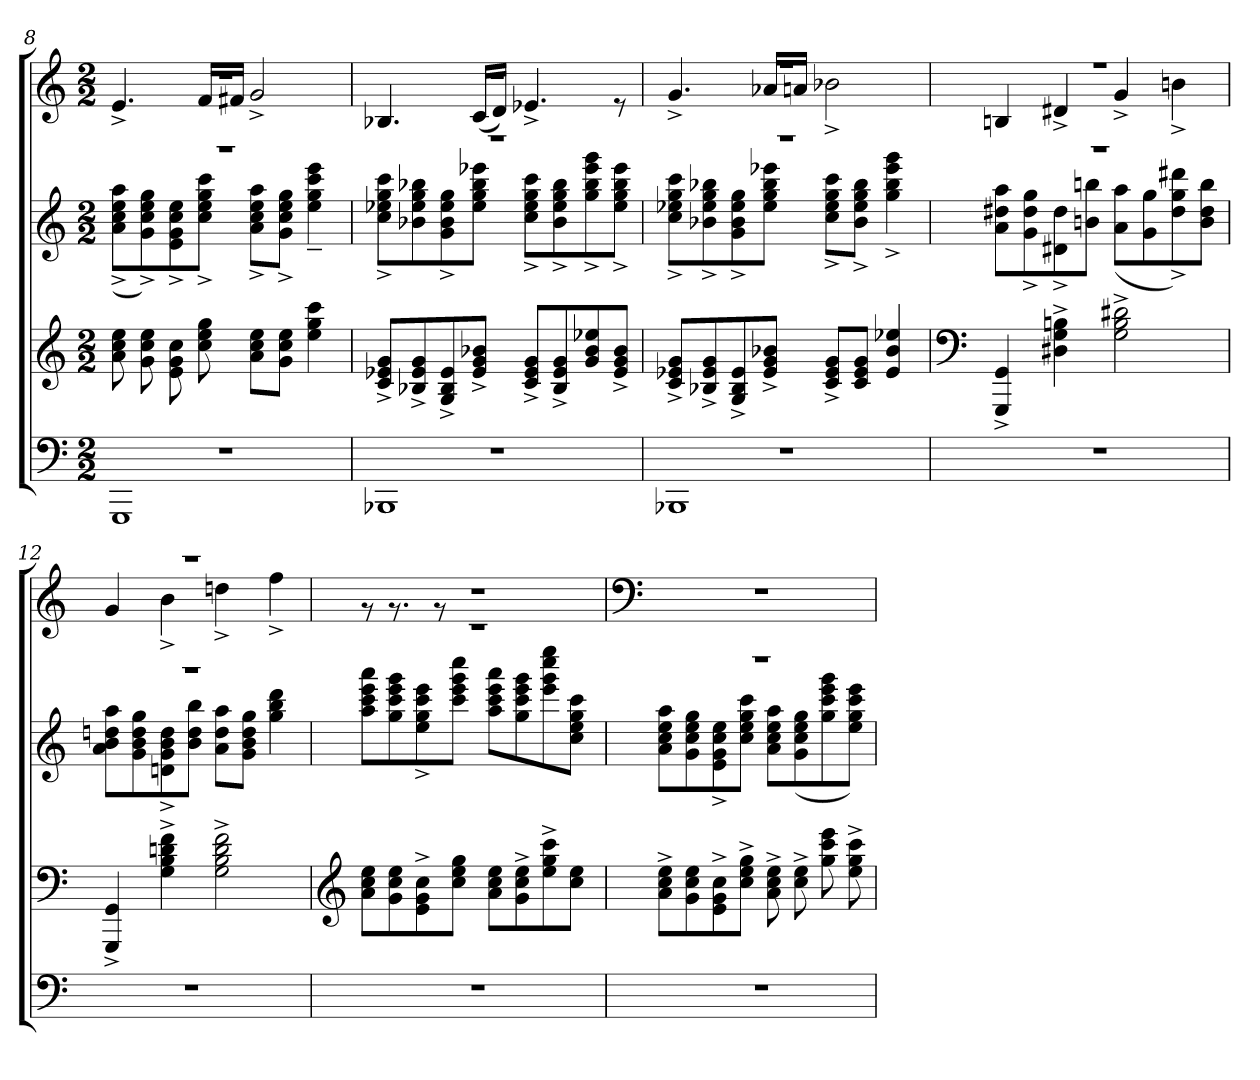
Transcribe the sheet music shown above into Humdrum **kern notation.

**kern	**kern	**kern	**kern
*part3	*part2	*part2	*part1
*staff4	*staff3	*staff2	*staff1
*clefF4	*clefG2	*clefG2	*clefG2
*k[]	*k[]	*k[]	*k[]
*M2/2	*M2/2	*M2/2	*M2/2
=8	=8	=8	=8
*^	*	*^	*^
1r	1GGG	8a\ 8cc\ 8ee\	1r	(<8a\^ 8cc\^ 8ee\^ 8aa\^L	1r	4.e^/
.	.	8g\ 8cc\ 8ee\	.	8g\^ 8cc\^ 8ee\^ 8gg\^)	.	.
.	.	8e\ 8g\ 8cc\	.	8e\^ 8g\^ 8cc\^ 8ee\^	.	.
.	.	8cc\ 8ee\ 8gg\	.	8cc\^ 8ee\^ 8gg\^ 8ccc\^J	.	16f/LL
.	.	.	.	.	.	16f#X/JJ
.	.	8a\ 8cc\ 8ee\L	.	8a\^ 8cc\^ 8ee\^ 8aa\^L	.	2g^/
.	.	8g\ 8cc\ 8ee\J	.	8g\^ 8cc\^ 8ee\^ 8gg\^J	.	.
.	.	4ee\ 4gg\ 4ccc\	.	4ee\~ 4gg\~ 4ccc\~ 4eee\~	.	.
=9	=9	=9	=9	=9	=9	=9
1r	1BBB-X	8c/^ 8e-X/^ 8g/^L	1r	8cc\^ 8ee-X\^ 8gg\^ 8ccc\^L	1r	4.B-X/
.	.	8B-X/^ 8e-/^ 8g/^	.	8b-X\ 8ee-\ 8gg\ 8bb-X\	.	.
.	.	8G/^ 8B-/^ 8e-/^	.	8g\^ 8b-\^ 8ee-\^ 8gg\^	.	.
.	.	8e-/^ 8g/^ 8b-X/^J	.	8ee-\ 8gg\ 8bb-\ 8eee-X\J	.	(<16c/LL
.	.	.	.	.	.	16d/JJ)
.	.	8c/^ 8e-/^ 8g/^L	.	8cc\^ 8ee-\^ 8gg\^ 8ccc\^L	.	4.e-X^/
.	.	8B-/^ 8e-/^ 8g/^	.	8b-\^ 8ee-\^ 8gg\^ 8bb-\^	.	.
.	.	8g/ 8b-/ 8ee-X/	.	8gg\^ 8bb-\^ 8eee-\^ 8ggg\^	.	.
.	.	8e-/^ 8g/^ 8b-/^J	.	8ee-\^ 8gg\^ 8bb-\^ 8eee-\^J	.	8r
=10	=10	=10	=10	=10	=10	=10
1r	1BBB-X	8c/^ 8e-X/^ 8g/^L	1r	8cc\^ 8ee-X\^ 8gg\^ 8ccc\^L	1r	4.g^/
.	.	8B-X/^ 8e-/^ 8g/^	.	8b-X\^ 8ee-\^ 8gg\^ 8bb-X\^	.	.
.	.	8G/^ 8B-/^ 8e-/^	.	8g\^ 8b-\^ 8ee-\^ 8gg\^	.	.
.	.	8e-/^ 8g/^ 8b-X/^J	.	8ee-\ 8gg\ 8bb-\ 8eee-X\J	.	16a-X/LL
.	.	.	.	.	.	16an/JJ
.	.	8c/^ 8e-/^ 8g/^L	.	8cc\^ 8ee-\^ 8gg\^ 8ccc\^L	.	2b-X^\
.	.	8c/ 8e-/ 8g/J	.	8b-\^ 8ee-\^ 8gg\^ 8bb-\^J	.	.
.	.	4e-/ 4b-/ 4ee-X/	.	4gg\^ 4bb-\^ 4eee-\^ 4ggg\^	.	.
*v	*v	*	*	*	*	*
=11	=11	=11	=11	=11	=11
*	*clefF4	*	*	*	*
1r	4GGG/^ 4GG/^	1r	8a\ 8dd#X\ 8aa\L	1r	4Bn/
.	.	.	8g\^ 8dd#\^ 8gg\^	.	.
.	4D#X\^ 4G\^ 4Bn\^	.	8d#X\^ 8dd#\^	.	4d#X^/
.	.	.	8bn\ 8bbn\J	.	.
.	2G\^ 2B\^ 2d#X\^	.	(>8a\ 8aa\L	.	4g^/
.	.	.	8g\ 8gg\	.	.
.	.	.	8dd#\^ 8gg\^ 8ddd#X\^)	.	4bn^\
.	.	.	8b\ 8dd#\ 8bb\J	.	.
=12	=12	=12	=12	=12	=12
1r	4GGG/^ 4GG/^	1r	8a\ 8b\ 8ddn\ 8aa\L	1r	4g/
.	.	.	8g\ 8b\ 8dd\ 8gg\	.	.
.	4G\^ 4B\^ 4dn\^ 4f\^	.	8dn\^ 8g\^ 8b\^ 8dd\^	.	4b^\
.	.	.	8b\ 8dd\ 8bb\J	.	.
.	2G\^ 2B\^ 2d\^ 2f\^	.	8a\ 8dd\ 8aa\L	.	4ddn^\
.	.	.	8g\ 8b\ 8dd\ 8gg\J	.	.
.	.	.	4gg\ 4bb\ 4ddd\	.	4ff^\
=13	=13	=13	=13	=13	=13
*	*clefG2	*	*	*	*
1r	8a\ 8cc\ 8ee\L	1r	8aa\ 8ccc\ 8eee\ 8aaa\L	1r	8r
.	8g\ 8cc\ 8ee\	.	8gg\ 8ccc\ 8eee\ 8ggg\	.	8.r
.	8e\^ 8g\^ 8cc\^	.	8ee\^ 8gg\^ 8ccc\^ 8eee\^	.	.
.	.	.	.	.	8r
.	8cc\ 8ee\ 8gg\J	.	8ccc\ 8eee\ 8ggg\ 8cccc\J	.	.
.	.	.	.	.	2ryy
.	8a\ 8cc\ 8ee\L	.	8aa\ 8ccc\ 8eee\ 8aaa\L	.	.
.	8g\^ 8cc\^ 8ee\^	.	8gg\ 8ccc\ 8eee\ 8ggg\	.	.
.	8ee\^ 8gg\^ 8ccc\^	.	8eee\ 8ggg\ 8cccc\ 8eeee\	.	.
.	8cc\ 8ee\J	.	8cc\ 8ee\ 8gg\ 8ccc\J	.	.
.	.	.	.	.	16ryy
*	*	*	*	*v	*v
=14	=14	=14	=14	=14
*	*	*	*	*clefF4
1r	8a\^ 8cc\^ 8ee\^L	1r	8a\ 8cc\ 8ee\ 8aa\L	1r
.	8g\ 8cc\ 8ee\	.	8g\ 8cc\ 8ee\ 8gg\	.
.	8e\^ 8g\^ 8cc\^	.	8e\^ 8g\^ 8cc\^ 8ee\^	.
.	8cc\^ 8ee\^ 8gg\^J	.	8cc\ 8ee\ 8gg\ 8ccc\J	.
.	8a\^ 8cc\^ 8ee\^	.	8a\ 8cc\ 8ee\ 8aa\L	.
.	8cc\^ 8ee\^	.	(>8g\ 8cc\ 8ee\ 8gg\	.
.	8gg\ 8ccc\ 8eee\	.	8gg\ 8ccc\ 8eee\ 8ggg\	.
.	8ee\^ 8gg\^ 8ccc\^	.	8ee\ 8gg\ 8ccc\ 8eee\J)	.
*	*	*v	*v	*
=	=	=	=
*-	*-	*-	*-
